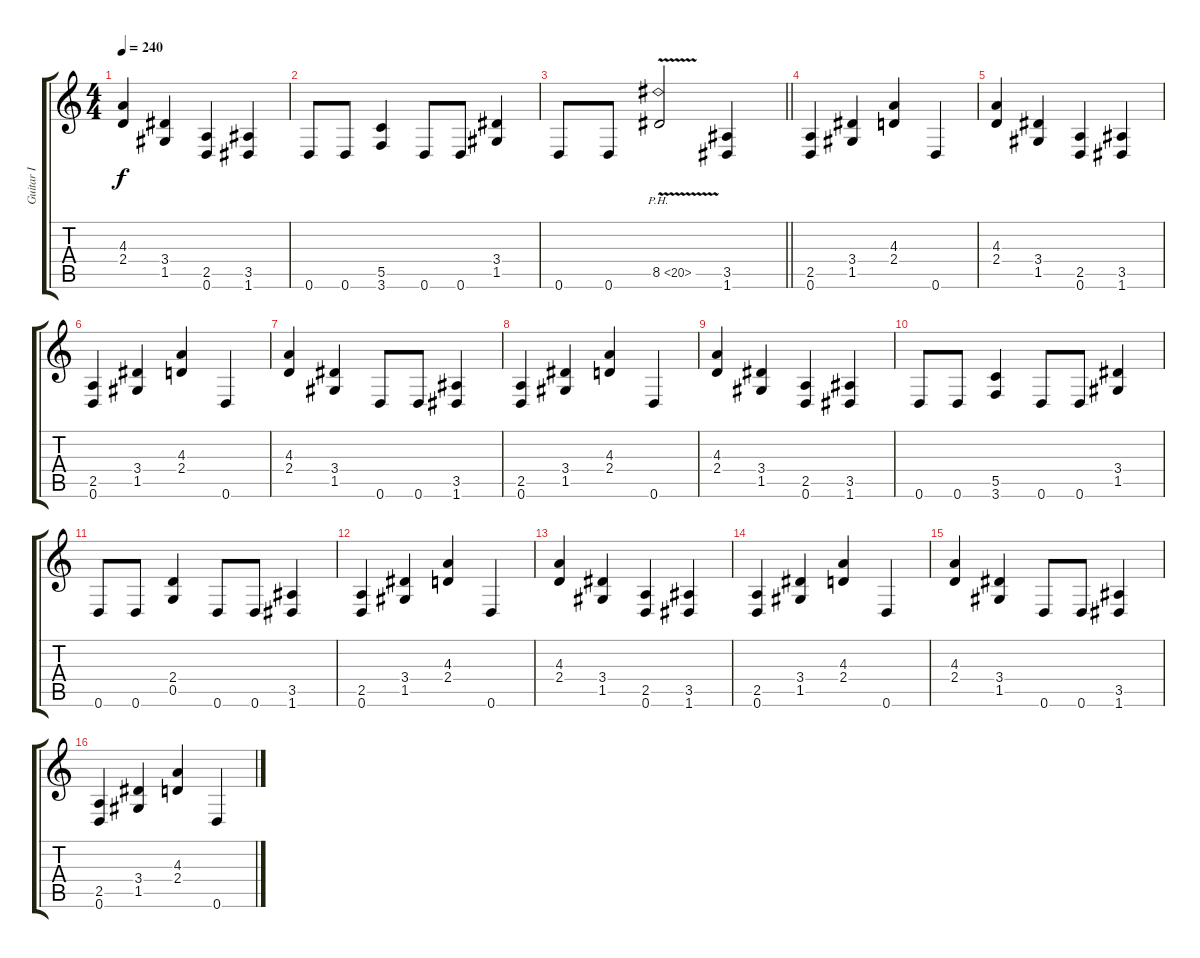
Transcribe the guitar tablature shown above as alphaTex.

\track ("Guitar I" "Guitar I") {instrument distortionguitar}
\staff {score tabs}
\tuning (D4 A3 F3 C3 G2 D2) {hide}
\ts (4 4)
\tempo 240
\clef g2
\ks c
(4.3 2.4).4{dy f} (3.4 1.5).4 (2.5 0.6).4 (3.5 1.6).4 |
0.6.8 0.6.8 (5.5 3.6).4 0.6.8 0.6.8 (3.4 1.5).4 |
\barLineRight lightlight
0.6.8 0.6.8 8.5{ph 12 v}.2 (3.5 1.6).4 |
\section ("" "")
(2.5 0.6).4 (3.4 1.5).4 (4.3 2.4).4 0.6.4 |
(4.3 2.4).4 (3.4 1.5).4 (2.5 0.6).4 (3.5 1.6).4 |
(2.5 0.6).4 (3.4 1.5).4 (4.3 2.4).4 0.6.4 |
(4.3 2.4).4 (3.4 1.5).4 0.6.8 0.6.8 (3.5 1.6).4 |
(2.5 0.6).4 (3.4 1.5).4 (4.3 2.4).4 0.6.4 |
(4.3 2.4).4 (3.4 1.5).4 (2.5 0.6).4 (3.5 1.6).4 |
0.6.8 0.6.8 (5.5 3.6).4 0.6.8 0.6.8 (3.4 1.5).4 |
0.6.8 0.6.8 (2.4 0.5).4 0.6.8 0.6.8 (3.5 1.6).4 |
(2.5 0.6).4 (3.4 1.5).4 (4.3 2.4).4 0.6.4 |
(4.3 2.4).4 (3.4 1.5).4 (2.5 0.6).4 (3.5 1.6).4 |
(2.5 0.6).4 (3.4 1.5).4 (4.3 2.4).4 0.6.4 |
(4.3 2.4).4 (3.4 1.5).4 0.6.8 0.6.8 (3.5 1.6).4 |
(2.5 0.6).4 (3.4 1.5).4 (4.3 2.4).4 0.6.4
